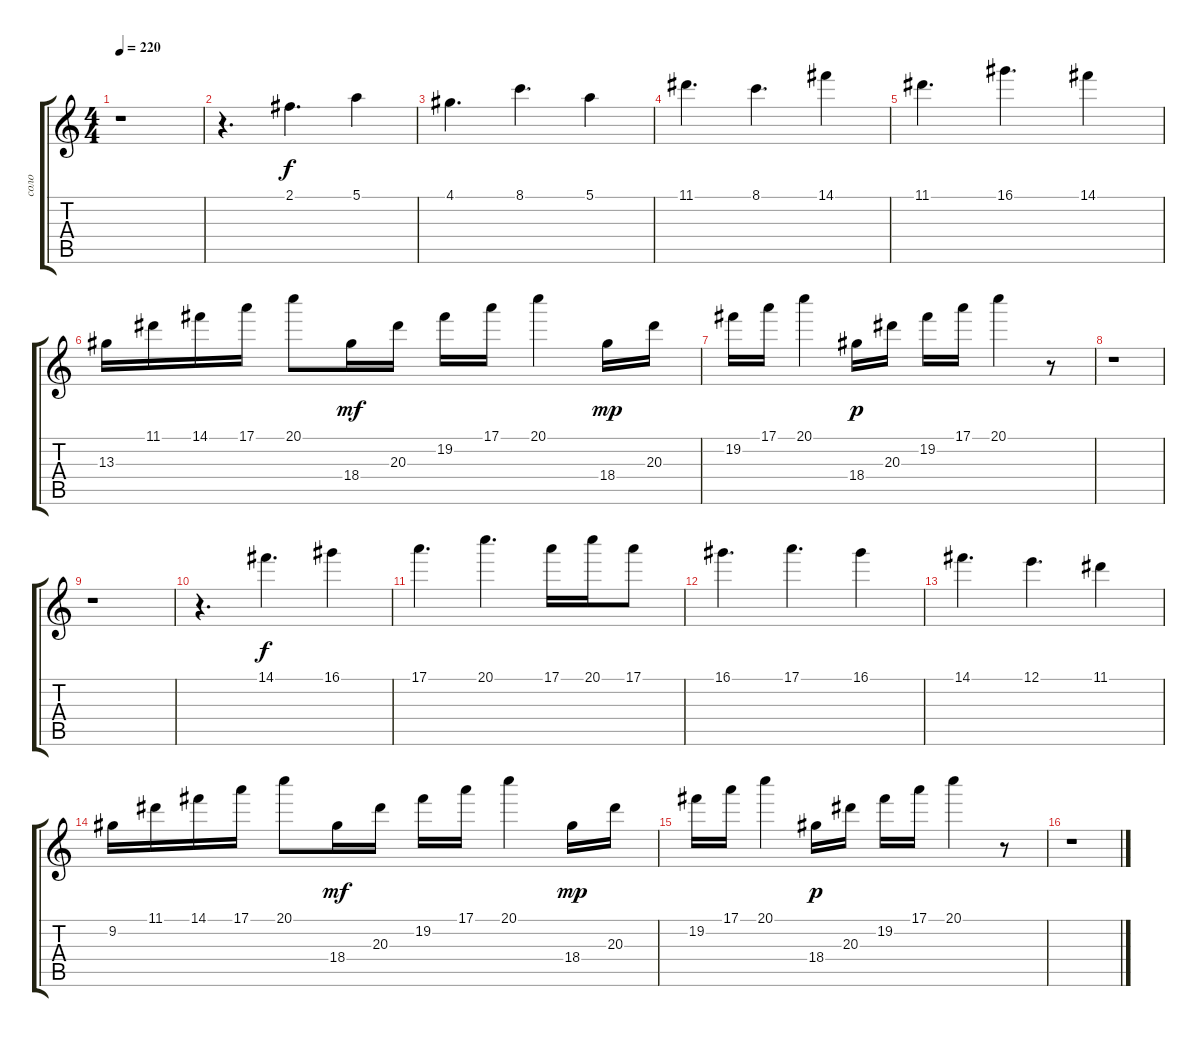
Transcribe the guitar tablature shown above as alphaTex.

\track ("соло" "соло") {instrument distortionguitar}
\staff {score tabs}
\tuning (E4 B3 G3 D3 A2 E2) {hide}
\ts (4 4)
\tempo 220
\clef g2
\ks c
r.1{dy f} |
r.4{d} 2.1.4{d} 5.1.4 |
4.1.4{d} 8.1.4{d} 5.1.4 |
11.1.4{d} 8.1.4{d} 14.1.4 |
11.1.4{d} 16.1.4{d} 14.1.4 |
13.3.16 11.1.16 14.1.16 17.1.16 20.1.8 18.4.16{dy mf} 20.3.16 19.2.16 17.1.16 20.1.4 18.4.16{dy mp} 20.3.16 |
19.2.16 17.1.16 20.1.4 18.4.16{dy p} 20.3.16 19.2.16 17.1.16 20.1.4 r.8 |
r.1 |
r.1 |
r.4{d} 14.1.4{d dy f} 16.1.4 |
17.1.4{d} 20.1.4{d} 17.1.16 20.1.16 17.1.8 |
16.1.4{d} 17.1.4{d} 16.1.4 |
14.1.4{d} 12.1.4{d} 11.1.4 |
9.2.16 11.1.16 14.1.16 17.1.16 20.1.8 18.4.16{dy mf} 20.3.16 19.2.16 17.1.16 20.1.4 18.4.16{dy mp} 20.3.16 |
19.2.16 17.1.16 20.1.4 18.4.16{dy p} 20.3.16 19.2.16 17.1.16 20.1.4 r.8 |
r.1
